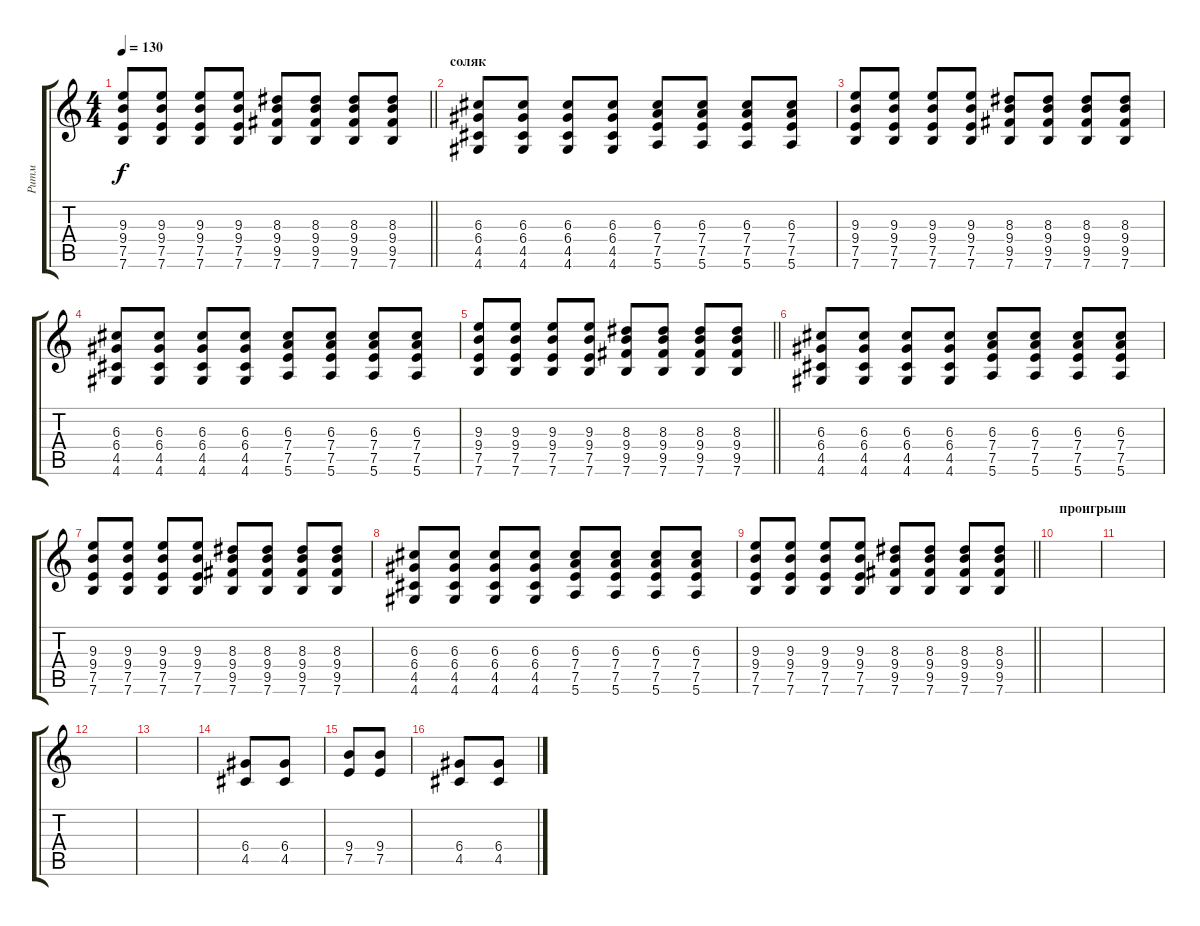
\track ("Ритм" "Ритм") {instrument distortionguitar}
\staff {score tabs}
\tuning (E4 B3 G3 D3 A2 E2) {hide}
\ts (4 4)
\tempo 130
\clef g2
\barLineRight lightlight
\ks c
(9.3 9.4 7.5 7.6).8{dy f} (9.3 9.4 7.5 7.6).8 (9.3 9.4 7.5 7.6).8 (9.3 9.4 7.5 7.6).8 (8.3 9.4 9.5 7.6).8 (8.3 9.4 9.5 7.6).8 (8.3 9.4 9.5 7.6).8 (8.3 9.4 9.5 7.6).8 |
\section ("" "соляк")
(6.3 6.4 4.5 4.6).8 (6.3 6.4 4.5 4.6).8 (6.3 6.4 4.5 4.6).8 (6.3 6.4 4.5 4.6).8 (6.3 7.4 7.5 5.6).8 (6.3 7.4 7.5 5.6).8 (6.3 7.4 7.5 5.6).8 (6.3 7.4 7.5 5.6).8 |
(9.3 9.4 7.5 7.6).8 (9.3 9.4 7.5 7.6).8 (9.3 9.4 7.5 7.6).8 (9.3 9.4 7.5 7.6).8 (8.3 9.4 9.5 7.6).8 (8.3 9.4 9.5 7.6).8 (8.3 9.4 9.5 7.6).8 (8.3 9.4 9.5 7.6).8 |
(6.3 6.4 4.5 4.6).8 (6.3 6.4 4.5 4.6).8 (6.3 6.4 4.5 4.6).8 (6.3 6.4 4.5 4.6).8 (6.3 7.4 7.5 5.6).8 (6.3 7.4 7.5 5.6).8 (6.3 7.4 7.5 5.6).8 (6.3 7.4 7.5 5.6).8 |
\barLineRight lightlight
(9.3 9.4 7.5 7.6).8 (9.3 9.4 7.5 7.6).8 (9.3 9.4 7.5 7.6).8 (9.3 9.4 7.5 7.6).8 (8.3 9.4 9.5 7.6).8 (8.3 9.4 9.5 7.6).8 (8.3 9.4 9.5 7.6).8 (8.3 9.4 9.5 7.6).8 |
(6.3 6.4 4.5 4.6).8 (6.3 6.4 4.5 4.6).8 (6.3 6.4 4.5 4.6).8 (6.3 6.4 4.5 4.6).8 (6.3 7.4 7.5 5.6).8 (6.3 7.4 7.5 5.6).8 (6.3 7.4 7.5 5.6).8 (6.3 7.4 7.5 5.6).8 |
(9.3 9.4 7.5 7.6).8 (9.3 9.4 7.5 7.6).8 (9.3 9.4 7.5 7.6).8 (9.3 9.4 7.5 7.6).8 (8.3 9.4 9.5 7.6).8 (8.3 9.4 9.5 7.6).8 (8.3 9.4 9.5 7.6).8 (8.3 9.4 9.5 7.6).8 |
(6.3 6.4 4.5 4.6).8 (6.3 6.4 4.5 4.6).8 (6.3 6.4 4.5 4.6).8 (6.3 6.4 4.5 4.6).8 (6.3 7.4 7.5 5.6).8 (6.3 7.4 7.5 5.6).8 (6.3 7.4 7.5 5.6).8 (6.3 7.4 7.5 5.6).8 |
\barLineRight lightlight
(9.3 9.4 7.5 7.6).8 (9.3 9.4 7.5 7.6).8 (9.3 9.4 7.5 7.6).8 (9.3 9.4 7.5 7.6).8 (8.3 9.4 9.5 7.6).8 (8.3 9.4 9.5 7.6).8 (8.3 9.4 9.5 7.6).8 (8.3 9.4 9.5 7.6).8 |
\section ("" "проигрыш")
|
|
|
|
(6.4 4.5).8 (6.4 4.5).8 |
(9.4 7.5).8 (9.4 7.5).8 |
(6.4 4.5).8 (6.4 4.5).8
